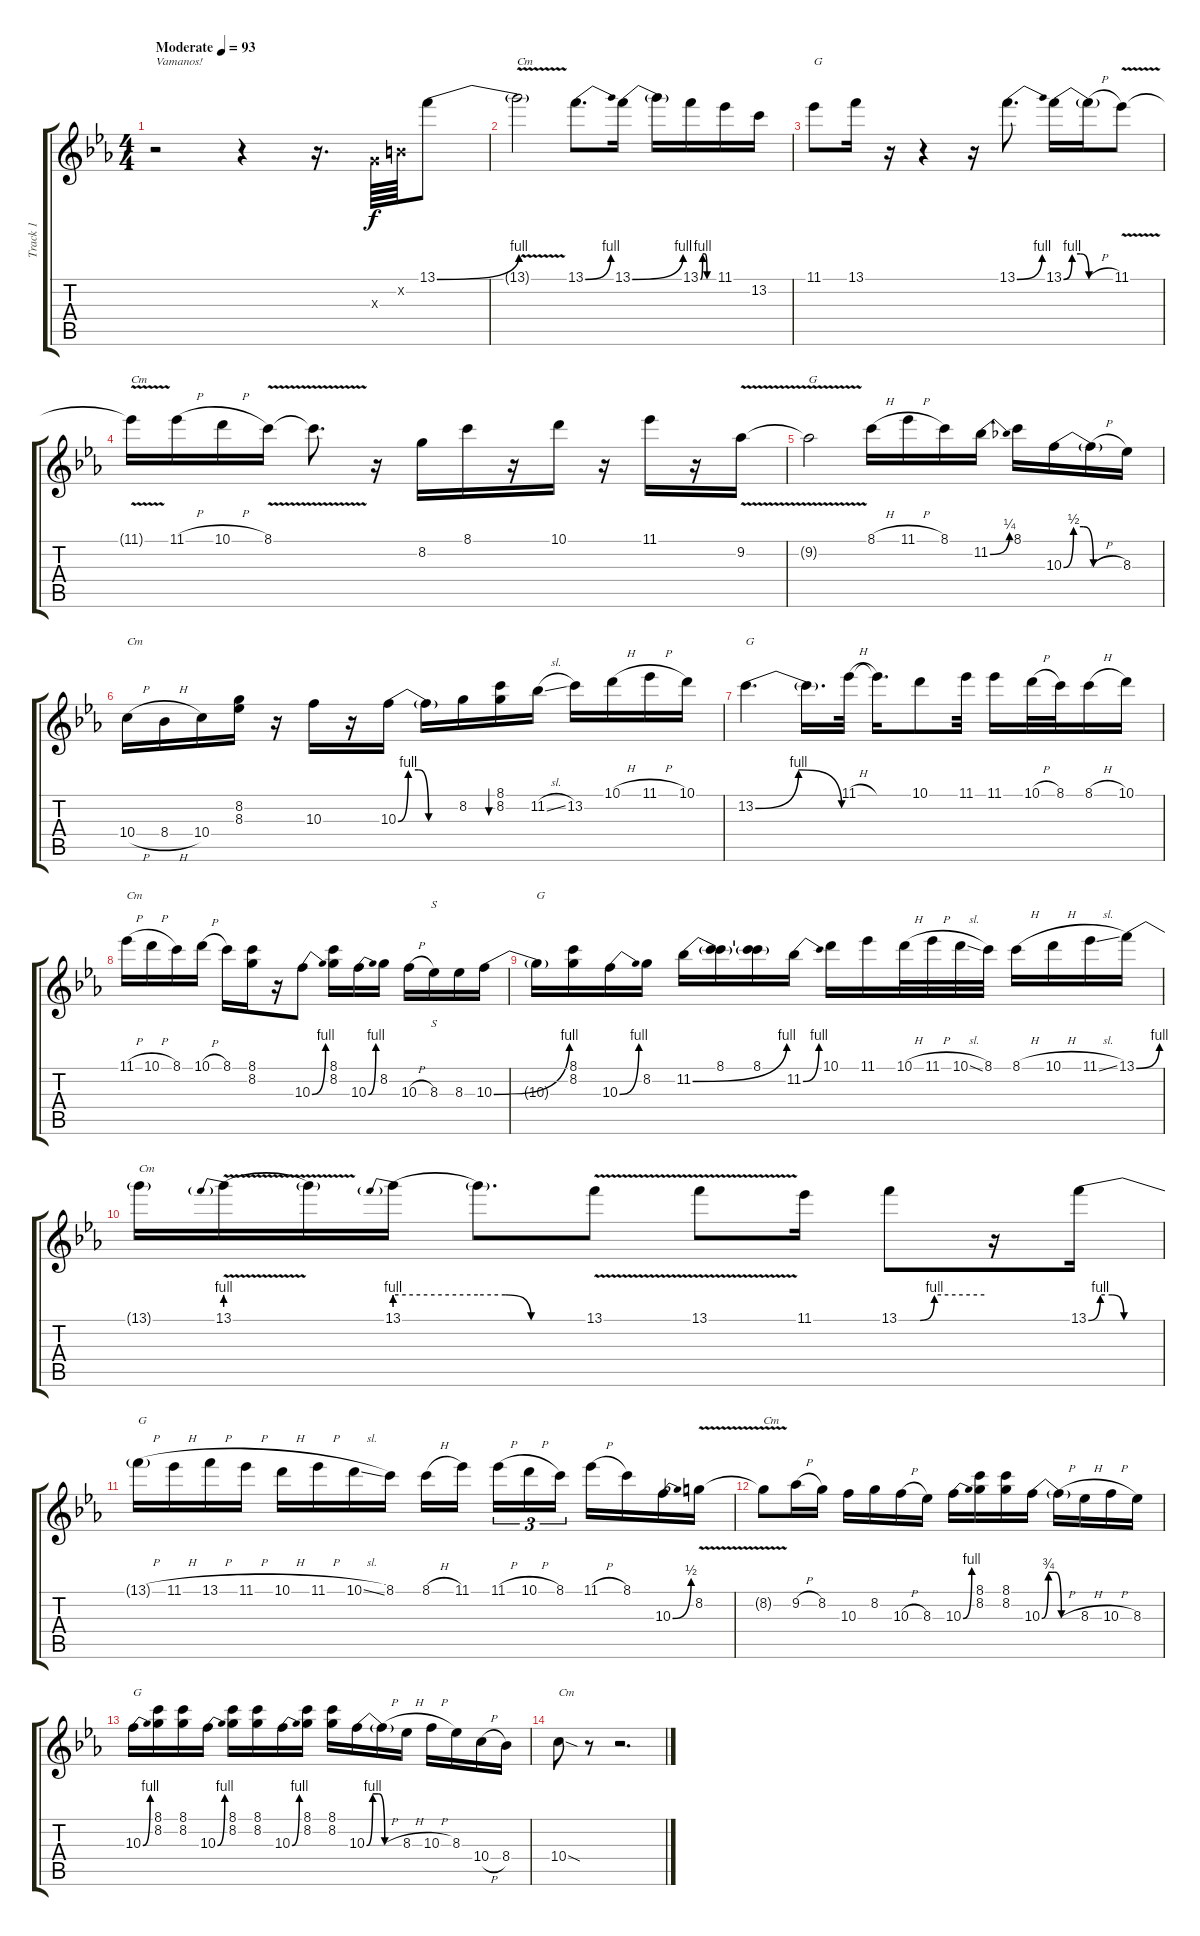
\track ("Track 1" "Track 1") {instrument electricguitarclean}
\staff {score tabs}
\tuning (E4 B3 G3 D3 A2 E2) {hide}
\ts (4 4)
\tempo (93 "Moderate")
\clef g2
\ks cminor
r.2{txt "Vamanos!" dy f instrument electricguitarclean} r.4 r.16{d} 0.3{x}.64 0.2{x}.64 13.1{be (bend 0 0 60 4)}.8 |
13.1{v t}.2{txt "Cm"} 13.1{be (bend 0 0 60 4)}.8{d} 13.1{be (bend 0 0 60 4)}.16 13.1{t}.16 13.1{be (custom 0 0 10 4 20 4 30 0 60 0)}.16 11.1.16 13.2.16 |
11.1.8{txt "G"} 13.1.16 r.16 r.4 r.16 13.1{be (bend 0 0 60 4)}.8{d} 13.1{be (custom 0 0 10 4 20 4 30 0 60 0)}.16 13.1{h t}.16 11.1{v}.8 |
11.1{t}.16{txt "Cm"} 11.1{h}.16 10.1{h}.16 8.1{v}.16 8.1{t}.8{d} r.16 8.2.16 8.1.16 r.16 10.1.16 r.16 11.1.16 r.16 9.2{v}.16 |
9.2{t}.2{txt "G"} 8.1{h}.16 11.1{h}.16 8.1.16 11.2{be (bend 0 0 60 1)}.16 8.1.16 10.3{be (custom 0 0 10 2 20 2 30 0 60 0)}.16 10.3{h t}.16 8.3.16 |
10.4{h}.16{txt "Cm"} 8.4{h}.16 10.4.16 (8.2 8.3).16 r.16 10.3.16 r.16 10.3{be (custom 0 0 10 4 20 4 30 0 60 0)}.16 10.3{t}.16 8.2.16 (8.1 8.2).16{bu 60} 11.2{sl}.16 13.2.16 10.1{h}.16 11.1{h}.16 10.1.16 |
13.2{be (bendrelease 0 0 20 4 30 4 60 0)}.4{d txt "G"} 13.2{t}.16{d} 11.1{h}.32 11.1{t}.16{d} 10.1.8 11.1.32 11.1.16 10.1{h}.32 8.1.32 8.1{h}.16 10.1.16 |
11.1{h}.16{txt "Cm"} 10.1{h}.16 8.1.16 10.1{h}.16 8.1.16 (8.1 8.2).16 r.16 10.3{be (bend 0 0 60 4)}.8 (8.1 8.2).16 10.3{be (bend 0 0 60 4)}.16 8.2.16 10.3{h}.16 8.3.16{s} 8.3.16 10.3{be (bend 0 0 60 4)}.16 |
10.3{t}.16{txt "G"} (8.1 8.2).16 10.3{be (bend 0 0 60 4)}.16 8.2.16 11.2{be (bend 0 0 60 4)}.16 (8.1 11.2{t}).16 (8.1 11.2{t}).16 11.2{be (bend 0 0 60 4)}.16 10.1.16 11.1.16 10.1{h}.32 11.1{h}.32 10.1{sl}.32 8.1.32 8.1{h}.16 10.1{h}.16 11.1{sl}.16 13.1{be (bend 0 0 60 4)}.16 |
13.1{t}.16{txt "Cm"} 13.1{be (prebend 0 4 60 4) v}.16 13.1{t}.16 13.1{be (prebend 0 4 60 4)}.16 13.1{be (custom 0 4 15 4 30 0 60 0) t}.8{d} 13.1{v}.8 13.1{v}.8 11.1.16 13.1{be (custom 0 0 15 0 25 4 60 4)}.8 r.16 13.1{be (custom 0 0 10 4 20 4 30 0 60 0)}.16 |
13.1{h t}.16{txt "G"} 11.1{h}.16 13.1{h}.16 11.1{h}.16 10.1{h}.16 11.1{h}.16 10.1{sl}.16 8.1.16 8.1{h}.16 11.1.16{beam splitsecondary} 11.1{h}.16{tu (3 2)} 10.1{h}.16{tu (3 2)} 8.1.16{tu (3 2)} 11.1{h}.16 8.1.16 10.3{be (bend 0 0 60 2)}.16 8.2{v}.16 |
8.2{t}.8{txt "Cm"} 9.2{h}.16 8.2.16 10.3.16 8.2.16 10.3{h}.16 8.3.16 10.3{be (bend 0 0 60 4)}.16 (8.1 8.2).16 (8.1 8.2).16 10.3{be (custom 0 0 10 3 20 3 30 0 60 0)}.16 10.3{h t}.16 8.3{h}.16 10.3{h}.16 8.3.16 |
10.3{be (bend 0 0 60 4)}.16{txt "G"} (8.1 8.2).16 (8.1 8.2).16 10.3{be (bend 0 0 60 4)}.16 (8.1 8.2).16 (8.1 8.2).16 10.3{be (bend 0 0 60 4)}.16 (8.1 8.2).16 (8.1 8.2).16 10.3{be (custom 0 0 10 4 20 4 30 0 60 0)}.16 10.3{h t}.16 8.3{h}.16 10.3{h}.16 8.3.16 10.4{h}.16 8.4.16 |
10.4{sod}.8{txt "Cm"} r.8 r.2{d}
